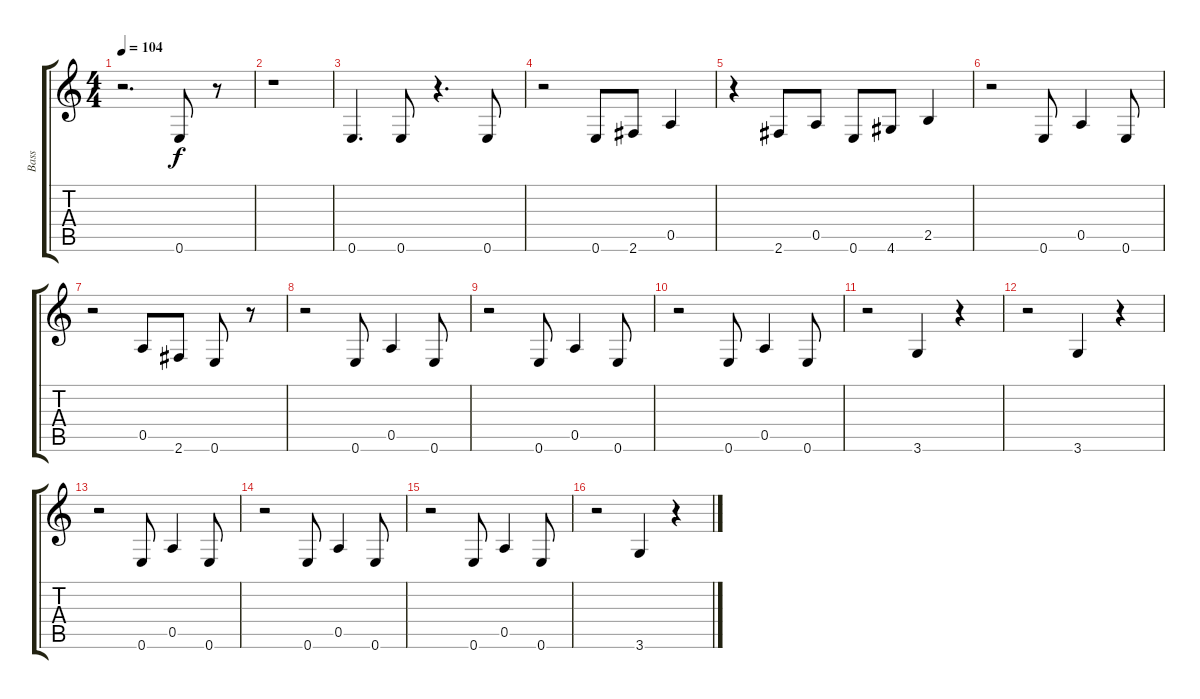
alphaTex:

\track ("Bass" "Bass") {instrument electricbasspick}
\staff {score tabs}
\tuning (E4 B3 G3 D3 A2 E2) {hide}
\ts (4 4)
\tempo 104
\clef g2
\ks c
r.2{d dy f} 0.6.8 r.8 |
r.1 |
0.6.4{d} 0.6.8 r.4{d} 0.6.8 |
r.2 0.6.8 2.6.8 0.5.4 |
r.4 2.6.8 0.5.8 0.6.8 4.6.8 2.5.4 |
r.2 0.6.8 0.5.4 0.6.8 |
r.2 0.5.8 2.6.8 0.6.8 r.8 |
r.2 0.6.8 0.5.4 0.6.8 |
r.2 0.6.8 0.5.4 0.6.8 |
r.2 0.6.8 0.5.4 0.6.8 |
r.2 3.6.4 r.4 |
r.2 3.6.4 r.4 |
r.2 0.6.8 0.5.4 0.6.8 |
r.2 0.6.8 0.5.4 0.6.8 |
r.2 0.6.8 0.5.4 0.6.8 |
r.2 3.6.4 r.4
